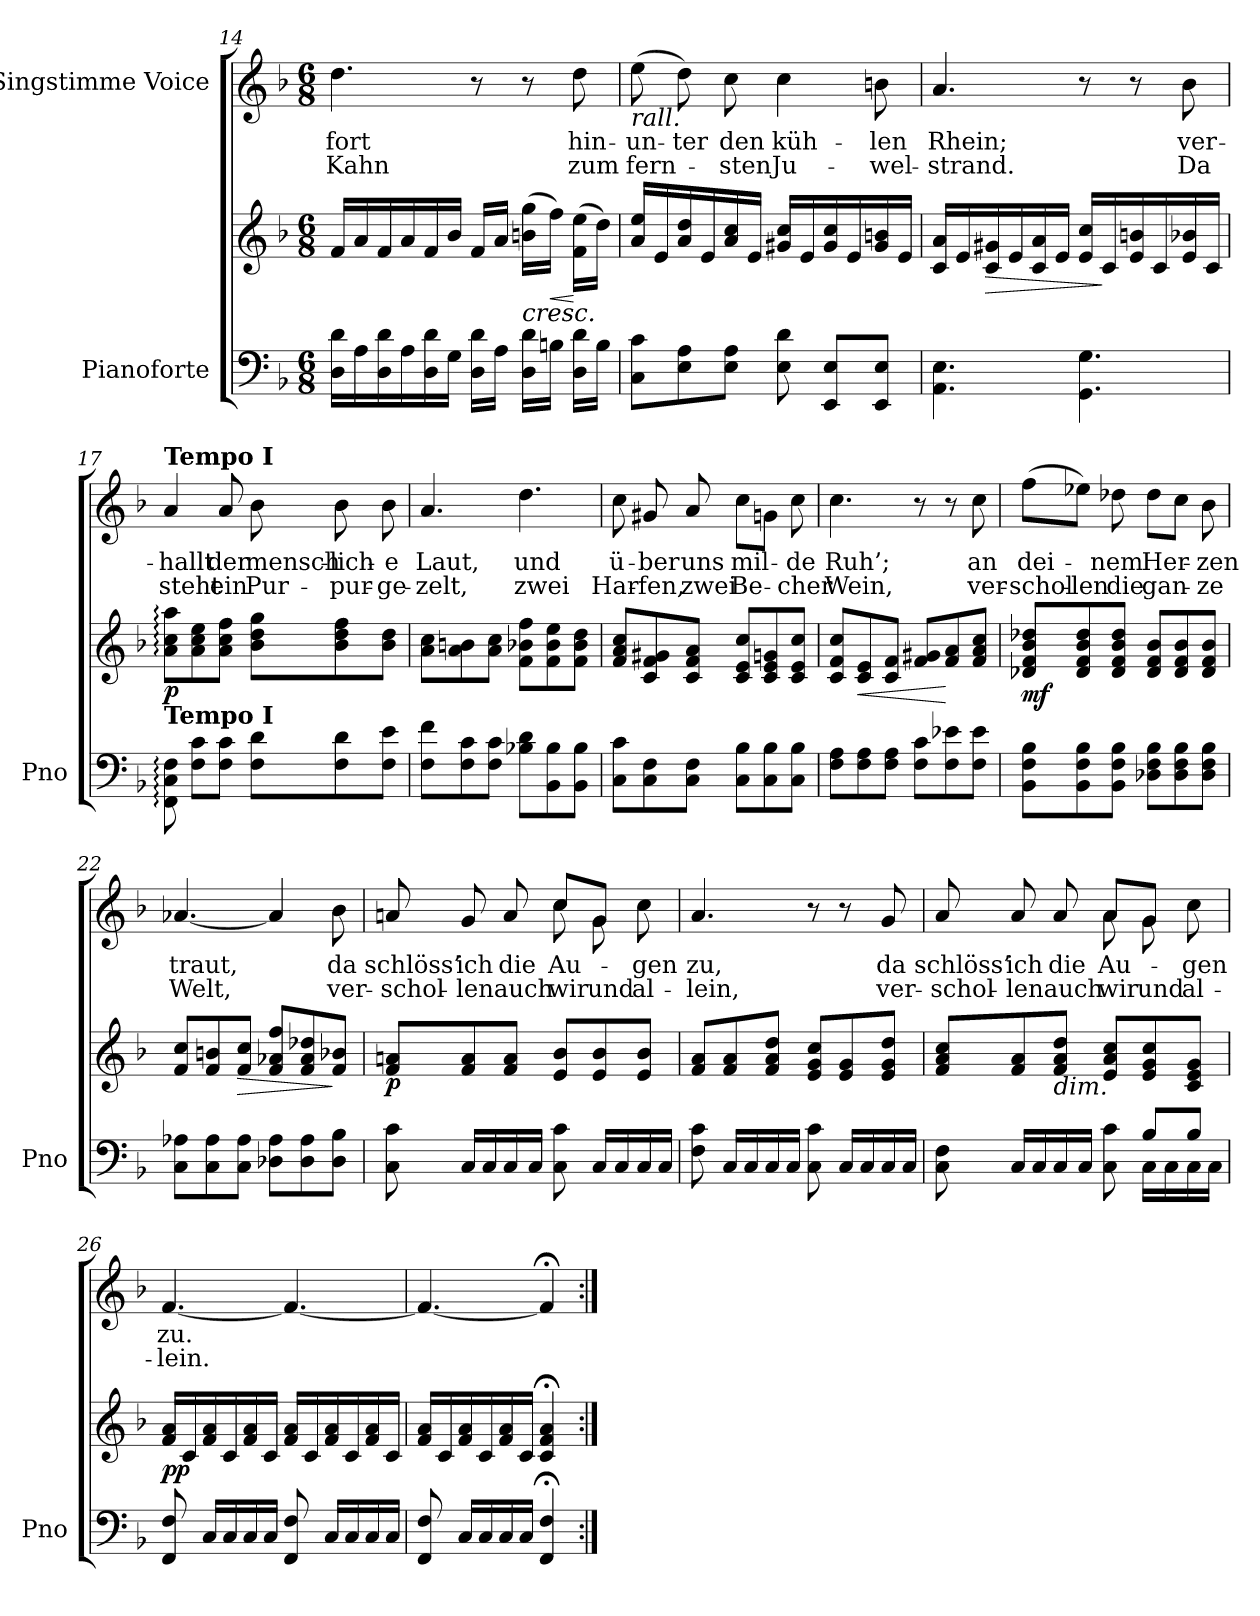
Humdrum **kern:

**kern	**kern	**dynam	**kern	**text	**text
*part2	*part2	*part2	*part1	*part1	*part1
*staff3	*staff2	*staff2/3	*staff1	*staff1	*staff1
*I"Pianoforte	*	*	*I"Singstimme Voice	*	*
*I'Pno	*	*	*	*	*
*clefF4	*clefG2	*	*clefG2	*	*
*k[b-]	*k[b-]	*	*k[b-]	*	*
*M6/8	*M6/8	*	*M6/8	*	*
=14	=14	=14	=14	=14	=14
!	!	!	!	!LO:LY:b	!LO:LY:b
16D\ 16d\LL	16f/LL	.	4.dd\	fort	Kahn
16A\	16a/	.	.	.	.
16D\ 16d\	16f/	.	.	.	.
16A\	16a/	.	.	.	.
16D\ 16d\	16f/	.	.	.	.
16G\JJ	16b-/JJ	.	.	.	.
16D\ 16d\LL	16f/LL	.	8r	.	.
16A\JJ	16a/JJ	.	.	.	.
!	!	!LO:HP:b	!	!	!
16D\ 16d\LL	(16bn\ 16gg\LL	<	8r	.	.
!	!	!LO:HP:b	!	!	!
16Bn\JJ	16ff\JJ)	<	.	.	.
!	!	!	!	!LO:LY:b	!LO:LY:b
16D\ 16d\LL	(16f\ 16ee\LL	[ [	8dd\	hin-	zum
16B\JJ	16dd\JJ)	.	.	.	.
=15	=15	=15	=15	=15	=15
!	!	!	!LO:TX:b:i:t=rall.	!	!
!	!	!LO:DY:b	!	!LO:LY:b	!LO:LY:b
!	!	!LO:DY:n=1:b	!	!	!
8C\ 8c\L	16a/ 16ee/LL	f other-dynamics	(<8ee\	-un-	fern-
.	16e/	.	.	.	.
!	!	!	!	!LO:LY:b	!
8E\ 8A\	16a/ 16dd/	.	8dd\)	-ter	.
.	16e/	.	.	.	.
!	!	!	!	!LO:LY:b	!LO:LY:b
8E\ 8A\J	16a/ 16cc/	.	8cc\	den	-sten
.	16e/JJ	.	.	.	.
!	!	!	!	!LO:LY:b	!LO:LY:b
8E\ 8d\	16g#X/ 16cc/LL	.	4cc\	küh-	Ju-
.	16e/	.	.	.	.
8EE/ 8E/L	16g#/ 16cc/	.	.	.	.
.	16e/	.	.	.	.
!	!	!	!	!LO:LY:b	!LO:LY:b
8EE/ 8E/J	16g#/ 16bn/	.	8bn\	-len	-wel-
.	16e/JJ	.	.	.	.
!!LO:LB:g=z
=16	=16	=16	=16	=16	=16
!	!	!	!	!LO:LY:b	!LO:LY:b
4.AA\ 4.E\	16c/ 16a/LL	.	4.a/	Rhein;	-strand.
.	16e/	.	.	.	.
!	!	!LO:HP:b	!	!	!
.	16c/ 16g#X/	>	.	.	.
.	16e/	.	.	.	.
.	16c/ 16a/	.	.	.	.
.	16e/JJ	.	.	.	.
4.GG\ 4.G\	16e/ 16cc/LL	.	8r	.	.
.	16c/	]	.	.	.
.	16e/ 16bn/	.	8r	.	.
.	16c/	.	.	.	.
!	!	!	!	!LO:LY:b	!LO:LY:b
.	16e/ 16b-X/	.	8b-\	ver-	Da
.	16c/JJ	.	.	.	.
=17	=17	=17	=17	=17	=17
!	!	!	!LO:TX:a:B:t=Tempo I	!	!
!LO:TX:a:B:t=Tempo I	!	!	!	!	!
!	!	!LO:DY:b	!	!LO:LY:b	!LO:LY:b
8FF\: 8C\: 8F\:	8a\: 8cc\: 8aa\:L	p	4a/	-hallt	steht
8F\ 8c\L	8a\ 8cc\ 8ee\	.	.	.	.
!	!	!	!	!LO:LY:b	!LO:LY:b
8F\ 8c\J	8a\ 8cc\ 8ff\J	.	8a/	der	ein
!	!	!	!	!LO:LY:b	!LO:LY:b
8F\ 8d\L	8b-\ 8dd\ 8gg\L	.	8b-\	mensch-	Pur-
!	!	!	!	!LO:LY:b	!LO:LY:b
8F\ 8d\	8b-\ 8dd\ 8ff\	.	8b-\	-lich-	-pur-
!	!	!	!	!LO:LY:b	!LO:LY:b
8F\ 8e\J	8b-\ 8dd\J	.	8b-\	-e	-ge-
=18	=18	=18	=18	=18	=18
!	!	!	!	!LO:LY:b	!LO:LY:b
8F\ 8f\L	8a\ 8cc\L	.	4.a/	Laut,	-zelt,
8F\ 8c\	8a\ 8bn\	.	.	.	.
8F\ 8c\J	8a\ 8cc\J	.	.	.	.
!	!	!	!	!LO:LY:b	!LO:LY:b
8B-X\ 8d\L	8f\ 8b-X\ 8ff\L	.	4.dd\	und	zwei
8BB-\ 8B-\	8f\ 8b-\ 8ee\	.	.	.	.
8BB-\ 8B-\J	8f\ 8b-\ 8dd\J	.	.	.	.
=19	=19	=19	=19	=19	=19
!	!	!	!	!LO:LY:b	!LO:LY:b
8C\ 8c\L	8f/ 8a/ 8cc/L	.	8cc\	ü-	Har-
!	!	!	!	!LO:LY:b	!LO:LY:b
8C\ 8F\	8c/ 8f/ 8g#X/	.	8g#X/	-ber	-fen,
!	!	!	!	!LO:LY:b	!LO:LY:b
8C\ 8F\J	8c/ 8f/ 8a/J	.	8a/	uns	zwei
!	!	!	!	!LO:LY:b	!LO:LY:b
8C\ 8B-\L	8c/ 8e/ 8cc/L	.	8cc\L	mil-	Be-
8C\ 8B-\	8c/ 8e/ 8gn/	.	8gn\J	.	.
!	!	!	!	!LO:LY:b	!LO:LY:b
8C\ 8B-\J	8c/ 8e/ 8cc/J	.	8cc\	-de	-cher
!!LO:LB:g=z
=20	=20	=20	=20	=20	=20
!	!	!	!	!LO:LY:b	!LO:LY:b
8F\ 8A\L	8c/ 8f/ 8cc/L	.	4.cc\	Ruh’;	Wein,
!	!	!LO:HP:b	!	!	!
8F\ 8A\	8c/ 8e/	<	.	.	.
8F\ 8A\J	8c/ 8f/J	.	.	.	.
8F\ 8c\L	8f/ 8g#X/L	.	8r	.	.
8F\ 8e-X\	8f/ 8a/	[	8r	.	.
!	!	!	!	!LO:LY:b	!LO:LY:b
8F\ 8e-\J	8f/ 8a/ 8cc/J	.	8cc\	an	ver-
=21	=21	=21	=21	=21	=21
!	!	!LO:DY:b	!	!LO:LY:b	!LO:LY:b
8BB-\ 8F\ 8B-\L	8d-X/ 8f/ 8b-/ 8dd-X/L	mf	(8ff\L	dei-	-schol-
!	!	!	!	!	!LO:LY:b
8BB-\ 8F\ 8B-\	8d-/ 8f/ 8b-/ 8dd-/	.	8ee-X\J)	.	-len
!	!	!	!	!LO:LY:b	!LO:LY:b
8BB-\ 8F\ 8B-\J	8d-/ 8f/ 8b-/ 8dd-/J	.	8dd-X\	-nem	die
!	!	!	!	!LO:LY:b	!LO:LY:b
8D-X\ 8F\ 8B-\L	8d-/ 8f/ 8b-/L	.	8dd-\L	Her-	gan-
8D-\ 8F\ 8B-\	8d-/ 8f/ 8b-/	.	8cc\J	.	.
!	!	!	!	!LO:LY:b	!LO:LY:b
8D-\ 8F\ 8B-\J	8d-/ 8f/ 8b-/J	.	8b-\	-zen	-ze
=22	=22	=22	=22	=22	=22
!	!	!	!	!LO:LY:b	!LO:LY:b
8C\ 8A-X\L	8f/ 8cc/L	.	[4.a-X/	traut,	Welt,
8C\ 8A-\	8f/ 8bn/	.	.	.	.
!	!	!LO:HP:b	!	!	!
8C\ 8A-\J	8f/ 8cc/J	>	.	.	.
8D-X\ 8A-\L	8f/ 8a-X/ 8ff/L	.	4a-/]	.	.
8D-\ 8A-\	8f/ 8a-/ 8dd-X/	.	.	.	.
!	!	!	!	!LO:LY:b	!LO:LY:b
8D-\ 8B-\J	8f/ 8b-X/J	]	8b-\	da	ver-
=23	=23	=23	=23	=23	=23
!	!	!LO:DY:b	!	!LO:LY:b	!LO:LY:b
*	*	*	*^	*	*
8C\ 8c\	8f/ 8an/L	p	8an/	4.ryy	schlöss’	-schol-
!	!	!	!	!	!LO:LY:b	!LO:LY:b
16C/LL	8f/ 8a/	.	8g/	.	ich	-len
16C/	.	.	.	.	.	.
!	!	!	!	!	!LO:LY:b	!LO:LY:b
16C/	8f/ 8a/J	.	8a/	.	die	auch
16C/JJ	.	.	.	.	.	.
!	!	!	!	!	!LO:LY:b	!LO:LY:b
8C\ 8c\	8e/ 8b-/L	.	8cc/L	8cc\	Au-	wir
!	!	!	!	!	!	!LO:LY:b
16C/LL	8e/ 8b-/	.	8g/J	8g\	.	und
16C/	.	.	.	.	.	.
!	!	!	!	!	!LO:LY:b	!LO:LY:b
16C/	8e/ 8b-/J	.	8cc\	8ryy	-gen	al-
16C/JJ	.	.	.	.	.	.
*	*	*	*v	*v	*	*
!!LO:LB:g=z
=24	=24	=24	=24	=24	=24
!	!	!	!	!LO:LY:b	!LO:LY:b
8F\ 8c\	8f/ 8a/L	.	4.a/	zu,	-lein,
16C/LL	8f/ 8a/	.	.	.	.
16C/	.	.	.	.	.
16C/	8f/ 8a/ 8dd/J	.	.	.	.
16C/JJ	.	.	.	.	.
8C\ 8c\	8e/ 8g/ 8cc/L	.	8r	.	.
16C/LL	8e/ 8g/	.	8r	.	.
16C/	.	.	.	.	.
!	!	!	!	!LO:LY:b	!LO:LY:b
16C/	8e/ 8g/ 8dd/J	.	8g/	da	ver-
16C/JJ	.	.	.	.	.
=25	=25	=25	=25	=25	=25
*^	*	*	*	*	*
!	!	!	!	!	!LO:LY:b	!LO:LY:b
*	*	*	*	*^	*	*
8C\ 8F\	2ryy	8f/ 8a/ 8cc/L	.	8a/	4.ryy	schlöss’	-schol-
!	!	!	!	!	!	!LO:LY:b	!LO:LY:b
16C/LL	.	8f/ 8a/	.	8a/	.	ich	-len
16C/	.	.	.	.	.	.	.
!	!	!LO:TX:b:i:t=dim.	!	!	!	!	!
!	!	!	!	!	!	!LO:LY:b	!LO:LY:b
16C/	.	8f/ 8a/ 8dd/J	.	8a/	.	die	auch
16C/JJ	.	.	.	.	.	.	.
!	!	!	!	!	!	!LO:LY:b	!LO:LY:b
8C\ 8c\	.	8e/ 8a/ 8cc/L	.	8a/L	8a\	Au-	wir
!	!	!	!	!	!	!	!LO:LY:b
8B-/L	16C\LL	8e/ 8g/ 8cc/	.	8g/J	8g\	.	und
.	16C\	.	.	.	.	.	.
!	!	!	!	!	!	!LO:LY:b	!LO:LY:b
8B-/J	16C\	8c/ 8e/ 8g/J	.	8cc\	8ryy	-gen	al-
.	16C\JJ	.	.	.	.	.	.
*	*	*	*	*v	*v	*	*
=26	=26	=26	=26	=26	=26	=26
!	!	!	!LO:DY:b	!	!LO:LY:b	!LO:LY:b
*v	*v	*	*	*	*	*
8FF/ 8F/	16f/ 16a/LL	pp	[4.f/	zu.	-lein.
.	16c/	.	.	.	.
16C/LL	16f/ 16a/	.	.	.	.
16C/	16c/	.	.	.	.
16C/	16f/ 16a/	.	.	.	.
16C/JJ	16c/JJ	.	.	.	.
8FF/ 8F/	16f/ 16a/LL	.	4.f/_	.	.
.	16c/	.	.	.	.
16C/LL	16f/ 16a/	.	.	.	.
16C/	16c/	.	.	.	.
16C/	16f/ 16a/	.	.	.	.
16C/JJ	16c/JJ	.	.	.	.
!!LO:LB:g=z
=27	=27	=27	=27	=27	=27
8FF/ 8F/	16f/ 16a/LL	.	4.f/_	.	.
.	16c/	.	.	.	.
16C/LL	16f/ 16a/	.	.	.	.
16C/	16c/	.	.	.	.
16C/	16f/ 16a/	.	.	.	.
16C/JJ	16c/JJ	.	.	.	.
4FF/;< 4F/;<	4c/;< 4f/;< 4a/;<	.	4f;</]	.	.
=:|!	=:|!	=:|!	=:|!	=:|!	=:|!
*-	*-	*-	*-	*-	*-
